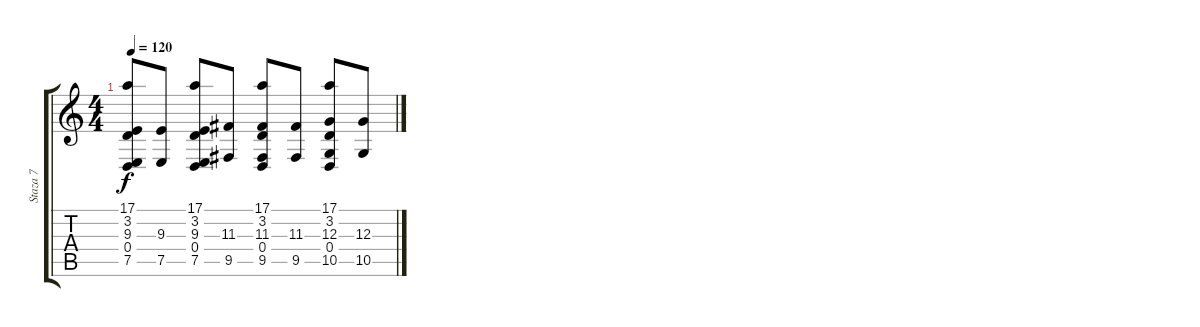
\track ("Staza 7" "Staza 7") {instrument acousticgrandpiano}
\staff {score tabs}
\tuning (E4 B3 G3 D3 A2 E2) {hide}
\ts (4 4)
\tempo 120
\clef g2
\ks c
(17.1 3.2 9.3 0.4 7.5).8{dy f} (9.3 7.5).8 (17.1 3.2 9.3 0.4 7.5).8 (11.3 9.5).8 (17.1 3.2 11.3 0.4 9.5).8 (11.3 9.5).8 (17.1 3.2 12.3 0.4 10.5).8 (12.3 10.5).8
